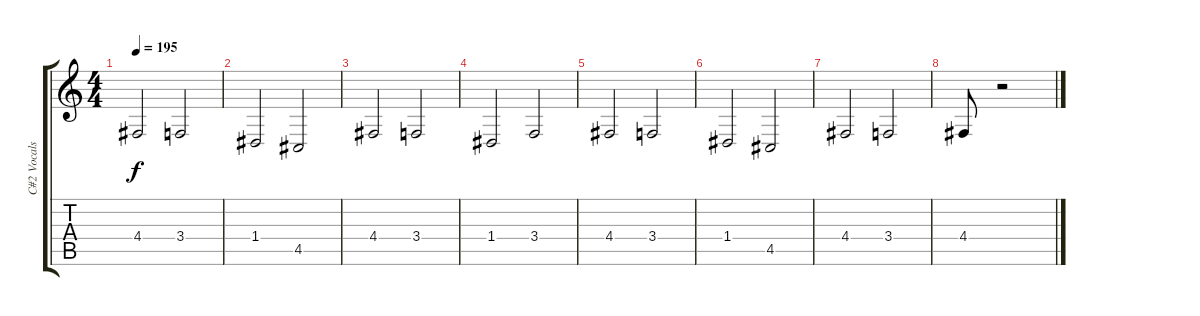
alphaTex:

\track ("C#2 Vocals" "C#2 Vocals") {instrument tenorsax}
\staff {score tabs}
\tuning (E4 B3 G3 D3 A2 E2) {hide}
\ts (4 4)
\tempo 195
\clef g2
\ks c
4.4.2{dy f} 3.4.2 |
1.4.2 4.5.2 |
4.4.2 3.4.2 |
1.4.2 3.4.2 |
4.4.2 3.4.2 |
1.4.2 4.5.2 |
4.4.2 3.4.2 |
4.4.8 r.2
